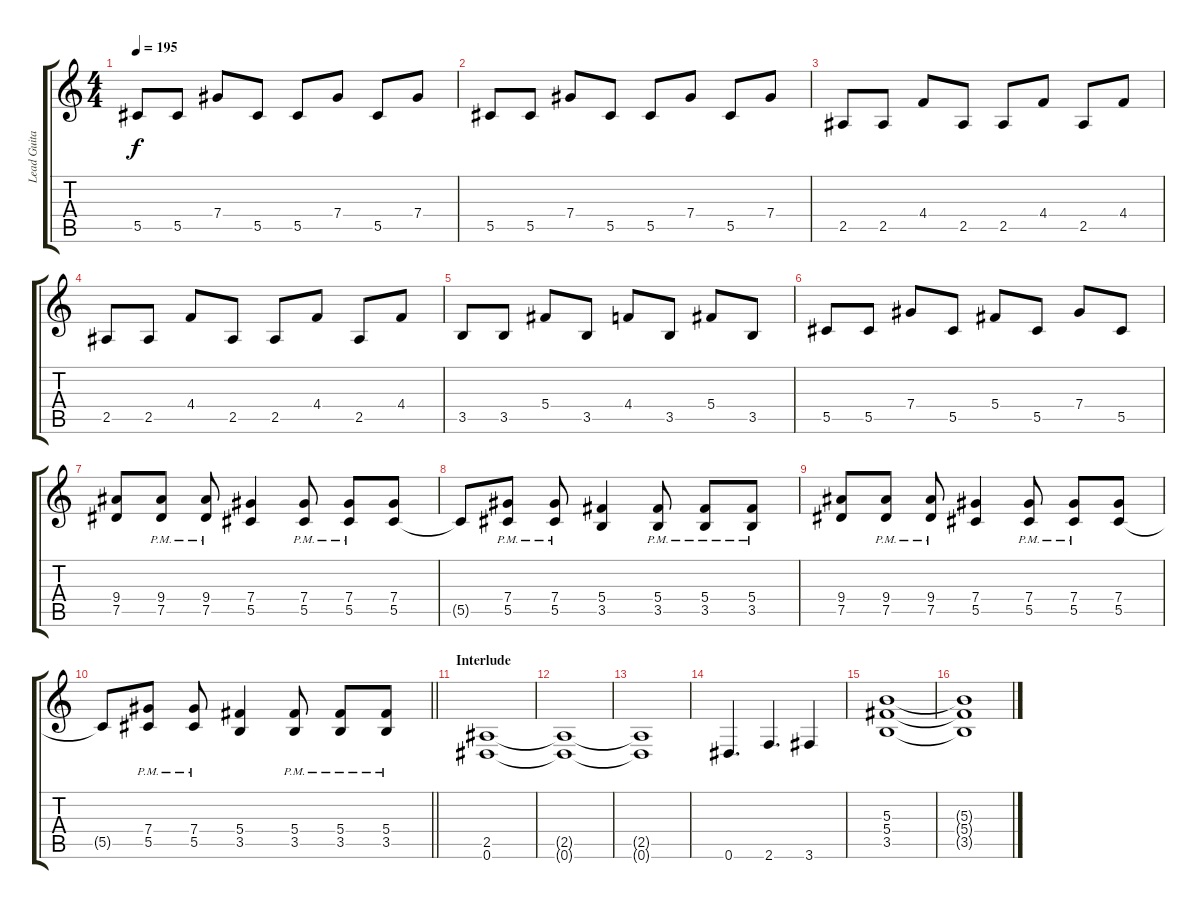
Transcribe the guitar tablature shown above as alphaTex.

\track ("Lead Guitar" "Lead Guita") {instrument distortionguitar}
\staff {score tabs}
\tuning (Eb4 Bb3 Gb3 Db3 Ab2 Eb2) {hide}
\ts (4 4)
\tempo 195
\clef g2
\ks c
5.5.8{dy f} 5.5.8 7.4.8 5.5.8 5.5.8 7.4.8 5.5.8 7.4.8 |
5.5.8 5.5.8 7.4.8 5.5.8 5.5.8 7.4.8 5.5.8 7.4.8 |
2.5.8 2.5.8 4.4.8 2.5.8 2.5.8 4.4.8 2.5.8 4.4.8 |
2.5.8 2.5.8 4.4.8 2.5.8 2.5.8 4.4.8 2.5.8 4.4.8 |
3.5.8 3.5.8 5.4.8 3.5.8 4.4.8 3.5.8 5.4.8 3.5.8 |
5.5.8 5.5.8 7.4.8 5.5.8 5.4.8 5.5.8 7.4.8 5.5.8 |
(9.4 7.5).8 (9.4{pm} 7.5{pm}).8 (9.4{pm} 7.5{pm}).8 (7.4 5.5).4 (7.4{pm} 5.5{pm}).8 (7.4{pm} 5.5{pm}).8 (7.4 5.5).8 |
5.5{t}.8 (7.4{pm} 5.5{pm}).8 (7.4{pm} 5.5{pm}).8 (5.4 3.5).4 (5.4{pm} 3.5{pm}).8 (5.4{pm} 3.5{pm}).8 (5.4{pm} 3.5{pm}).8 |
(9.4 7.5).8 (9.4{pm} 7.5{pm}).8 (9.4{pm} 7.5{pm}).8 (7.4 5.5).4 (7.4{pm} 5.5{pm}).8 (7.4{pm} 5.5{pm}).8 (7.4 5.5).8 |
\barLineRight lightlight
5.5{t}.8 (7.4{pm} 5.5{pm}).8 (7.4{pm} 5.5{pm}).8 (5.4 3.5).4 (5.4{pm} 3.5{pm}).8 (5.4{pm} 3.5{pm}).8 (5.4{pm} 3.5{pm}).8 |
\section ("" "Interlude")
(2.5 0.6).1 |
(2.5{t} 0.6{t}).1 |
(2.5{t} 0.6{t}).1 |
0.6.4{d} 2.6.4{d} 3.6.4 |
(5.3 5.4 3.5).1 |
(5.3{t} 5.4{t} 3.5{t}).1
